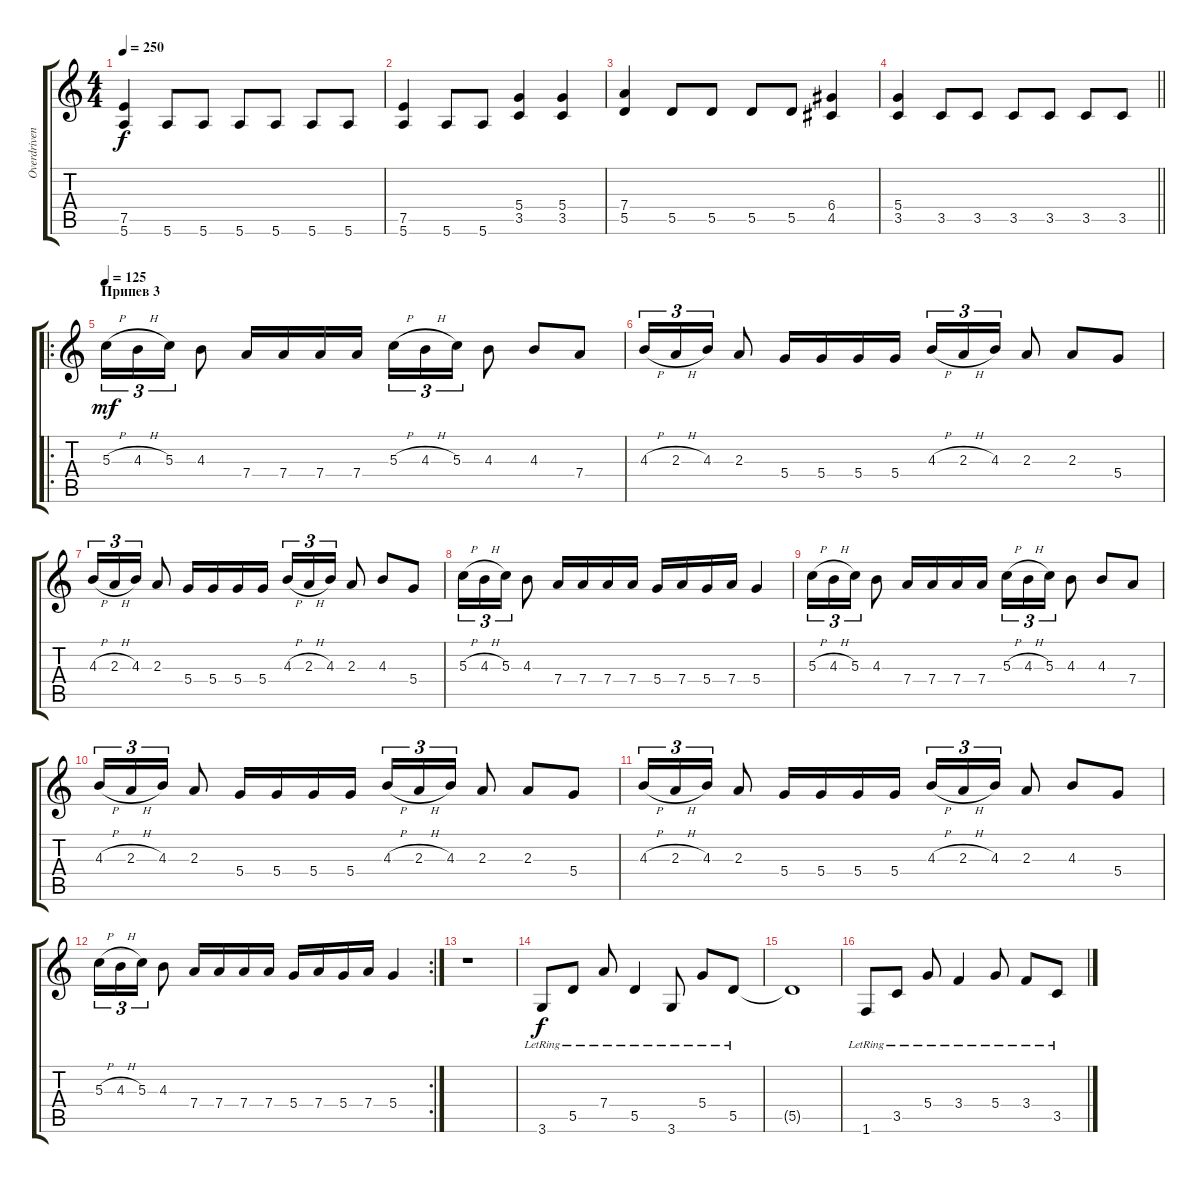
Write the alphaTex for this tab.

\track ("Overdriven" "Overdriven") {instrument electricguitarclean}
\staff {score tabs}
\tuning (E4 B3 G3 D3 A2 E2) {hide}
\ts (4 4)
\tempo 250
\clef g2
\ks c
(7.5 5.6).4{dy f} 5.6.8 5.6.8 5.6.8 5.6.8 5.6.8 5.6.8 |
(7.5 5.6).4 5.6.8 5.6.8 (5.4 3.5).4 (5.4 3.5).4 |
(7.4 5.5).4 5.5.8 5.5.8 5.5.8 5.5.8 (6.4 4.5).4 |
\barLineRight lightlight
(5.4 3.5).4 3.5.8 3.5.8 3.5.8 3.5.8 3.5.8 3.5.8 |
\ro
\section ("" "Припев 3")
\tempo 125
5.3{h}.16{tu (3 2) dy mf} 4.3{h}.16{tu (3 2)} 5.3.16{tu (3 2)} 4.3.8 7.4.16 7.4.16 7.4.16 7.4.16 5.3{h}.16{tu (3 2)} 4.3{h}.16{tu (3 2)} 5.3.16{tu (3 2)} 4.3.8 4.3.8 7.4.8 |
4.3{h}.16{tu (3 2)} 2.3{h}.16{tu (3 2)} 4.3.16{tu (3 2)} 2.3.8 5.4.16 5.4.16 5.4.16 5.4.16 4.3{h}.16{tu (3 2)} 2.3{h}.16{tu (3 2)} 4.3.16{tu (3 2)} 2.3.8 2.3.8 5.4.8 |
4.3{h}.16{tu (3 2)} 2.3{h}.16{tu (3 2)} 4.3.16{tu (3 2)} 2.3.8 5.4.16 5.4.16 5.4.16 5.4.16 4.3{h}.16{tu (3 2)} 2.3{h}.16{tu (3 2)} 4.3.16{tu (3 2)} 2.3.8 4.3.8 5.4.8 |
5.3{h}.16{tu (3 2)} 4.3{h}.16{tu (3 2)} 5.3.16{tu (3 2)} 4.3.8 7.4.16 7.4.16 7.4.16 7.4.16 5.4.16 7.4.16 5.4.16 7.4.16 5.4.4 |
5.3{h}.16{tu (3 2)} 4.3{h}.16{tu (3 2)} 5.3.16{tu (3 2)} 4.3.8 7.4.16 7.4.16 7.4.16 7.4.16 5.3{h}.16{tu (3 2)} 4.3{h}.16{tu (3 2)} 5.3.16{tu (3 2)} 4.3.8 4.3.8 7.4.8 |
4.3{h}.16{tu (3 2)} 2.3{h}.16{tu (3 2)} 4.3.16{tu (3 2)} 2.3.8 5.4.16 5.4.16 5.4.16 5.4.16 4.3{h}.16{tu (3 2)} 2.3{h}.16{tu (3 2)} 4.3.16{tu (3 2)} 2.3.8 2.3.8 5.4.8 |
4.3{h}.16{tu (3 2)} 2.3{h}.16{tu (3 2)} 4.3.16{tu (3 2)} 2.3.8 5.4.16 5.4.16 5.4.16 5.4.16 4.3{h}.16{tu (3 2)} 2.3{h}.16{tu (3 2)} 4.3.16{tu (3 2)} 2.3.8 4.3.8 5.4.8 |
\rc 2
5.3{h}.16{tu (3 2)} 4.3{h}.16{tu (3 2)} 5.3.16{tu (3 2)} 4.3.8 7.4.16 7.4.16 7.4.16 7.4.16 5.4.16 7.4.16 5.4.16 7.4.16 5.4.4 |
r.1{instrument electricguitarclean} |
3.6{lr}.8{dy f} 5.5{lr}.8 7.4{lr}.8 5.5{lr}.4 3.6{lr}.8 5.4{lr}.8 5.5{lr}.8 |
5.5{t}.1 |
1.6{lr}.8 3.5{lr}.8 5.4{lr}.8 3.4{lr}.4 5.4{lr}.8 3.4{lr}.8 3.5{lr}.8
